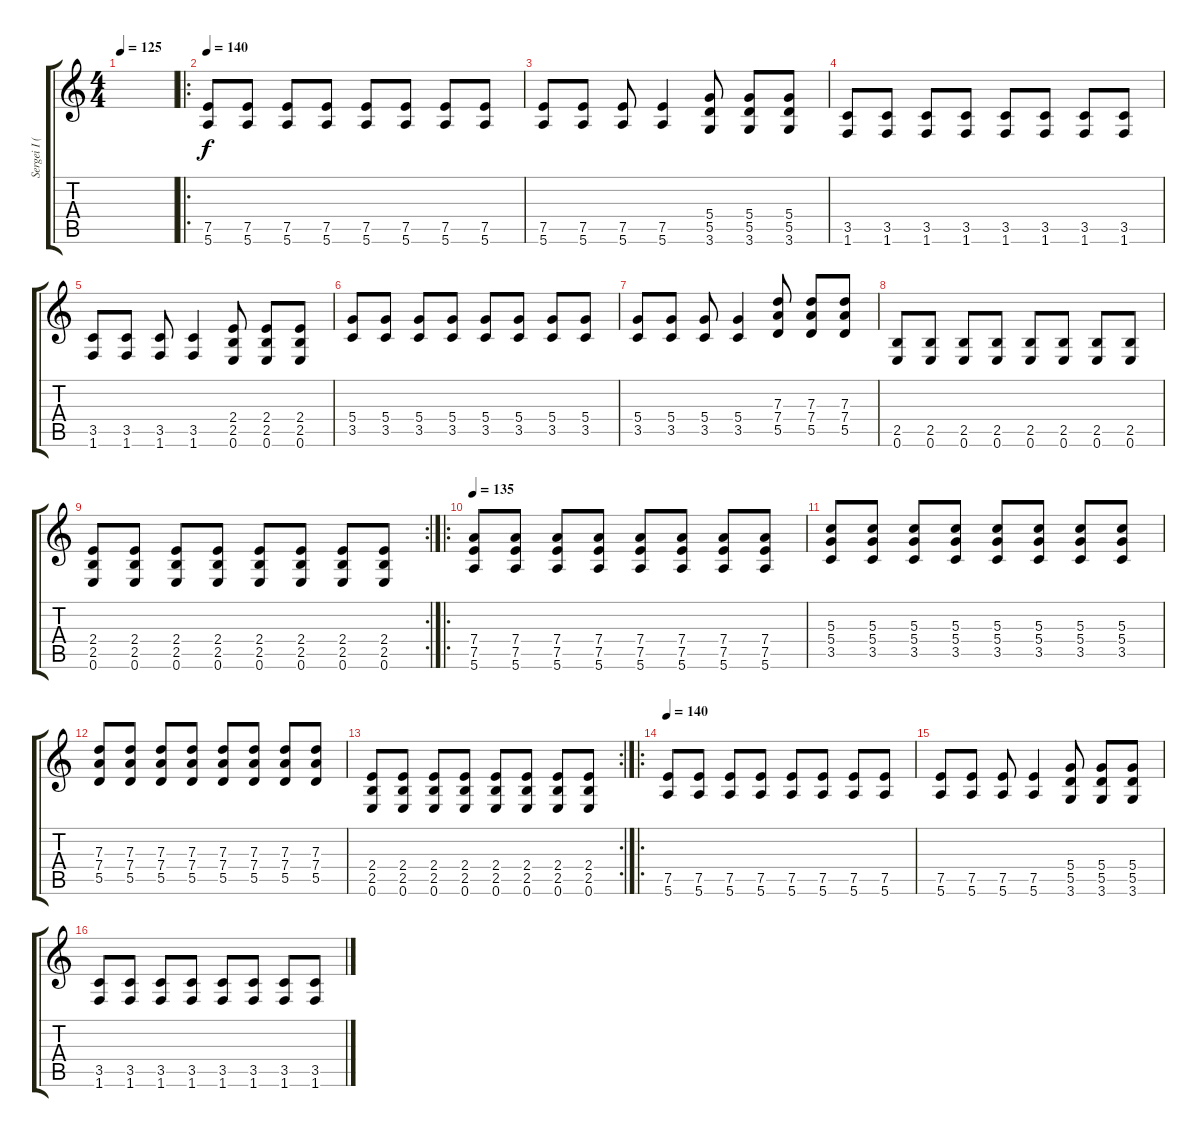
\track ("Sergei I (Guitar)" "Sergei I (") {instrument distortionguitar}
\staff {score tabs}
\tuning (E4 B3 G3 D3 A2 E2) {hide}
\ts (4 4)
\tempo 125
\clef g2
\ks c
|
\ro
\tempo 140
(7.5 5.6).8 (7.5 5.6).8 (7.5 5.6).8 (7.5 5.6).8 (7.5 5.6).8 (7.5 5.6).8 (7.5 5.6).8 (7.5 5.6).8 |
(7.5 5.6).8 (7.5 5.6).8 (7.5 5.6).8 (7.5 5.6).4 (5.4 5.5 3.6).8 (5.4 5.5 3.6).8 (5.4 5.5 3.6).8 |
(3.5 1.6).8 (3.5 1.6).8 (3.5 1.6).8 (3.5 1.6).8 (3.5 1.6).8 (3.5 1.6).8 (3.5 1.6).8 (3.5 1.6).8 |
(3.5 1.6).8 (3.5 1.6).8 (3.5 1.6).8 (3.5 1.6).4 (2.4 2.5 0.6).8 (2.4 2.5 0.6).8 (2.4 2.5 0.6).8 |
(5.4 3.5).8 (5.4 3.5).8 (5.4 3.5).8 (5.4 3.5).8 (5.4 3.5).8 (5.4 3.5).8 (5.4 3.5).8 (5.4 3.5).8 |
(5.4 3.5).8 (5.4 3.5).8 (5.4 3.5).8 (5.4 3.5).4 (7.3 7.4 5.5).8 (7.3 7.4 5.5).8 (7.3 7.4 5.5).8 |
(2.5 0.6).8 (2.5 0.6).8 (2.5 0.6).8 (2.5 0.6).8 (2.5 0.6).8 (2.5 0.6).8 (2.5 0.6).8 (2.5 0.6).8 |
\rc 2
(2.4 2.5 0.6).8 (2.4 2.5 0.6).8 (2.4 2.5 0.6).8 (2.4 2.5 0.6).8 (2.4 2.5 0.6).8 (2.4 2.5 0.6).8 (2.4 2.5 0.6).8 (2.4 2.5 0.6).8 |
\ro
\tempo 135
(7.4 7.5 5.6).8 (7.4 7.5 5.6).8 (7.4 7.5 5.6).8 (7.4 7.5 5.6).8 (7.4 7.5 5.6).8 (7.4 7.5 5.6).8 (7.4 7.5 5.6).8 (7.4 7.5 5.6).8 |
(5.3 5.4 3.5).8 (5.3 5.4 3.5).8 (5.3 5.4 3.5).8 (5.3 5.4 3.5).8 (5.3 5.4 3.5).8 (5.3 5.4 3.5).8 (5.3 5.4 3.5).8 (5.3 5.4 3.5).8 |
(7.3 7.4 5.5).8 (7.3 7.4 5.5).8 (7.3 7.4 5.5).8 (7.3 7.4 5.5).8 (7.3 7.4 5.5).8 (7.3 7.4 5.5).8 (7.3 7.4 5.5).8 (7.3 7.4 5.5).8 |
\rc 2
(2.4 2.5 0.6).8 (2.4 2.5 0.6).8 (2.4 2.5 0.6).8 (2.4 2.5 0.6).8 (2.4 2.5 0.6).8 (2.4 2.5 0.6).8 (2.4 2.5 0.6).8 (2.4 2.5 0.6).8 |
\ro
\tempo 140
(7.5 5.6).8 (7.5 5.6).8 (7.5 5.6).8 (7.5 5.6).8 (7.5 5.6).8 (7.5 5.6).8 (7.5 5.6).8 (7.5 5.6).8 |
(7.5 5.6).8 (7.5 5.6).8 (7.5 5.6).8 (7.5 5.6).4 (5.4 5.5 3.6).8 (5.4 5.5 3.6).8 (5.4 5.5 3.6).8 |
(3.5 1.6).8 (3.5 1.6).8 (3.5 1.6).8 (3.5 1.6).8 (3.5 1.6).8 (3.5 1.6).8 (3.5 1.6).8 (3.5 1.6).8
